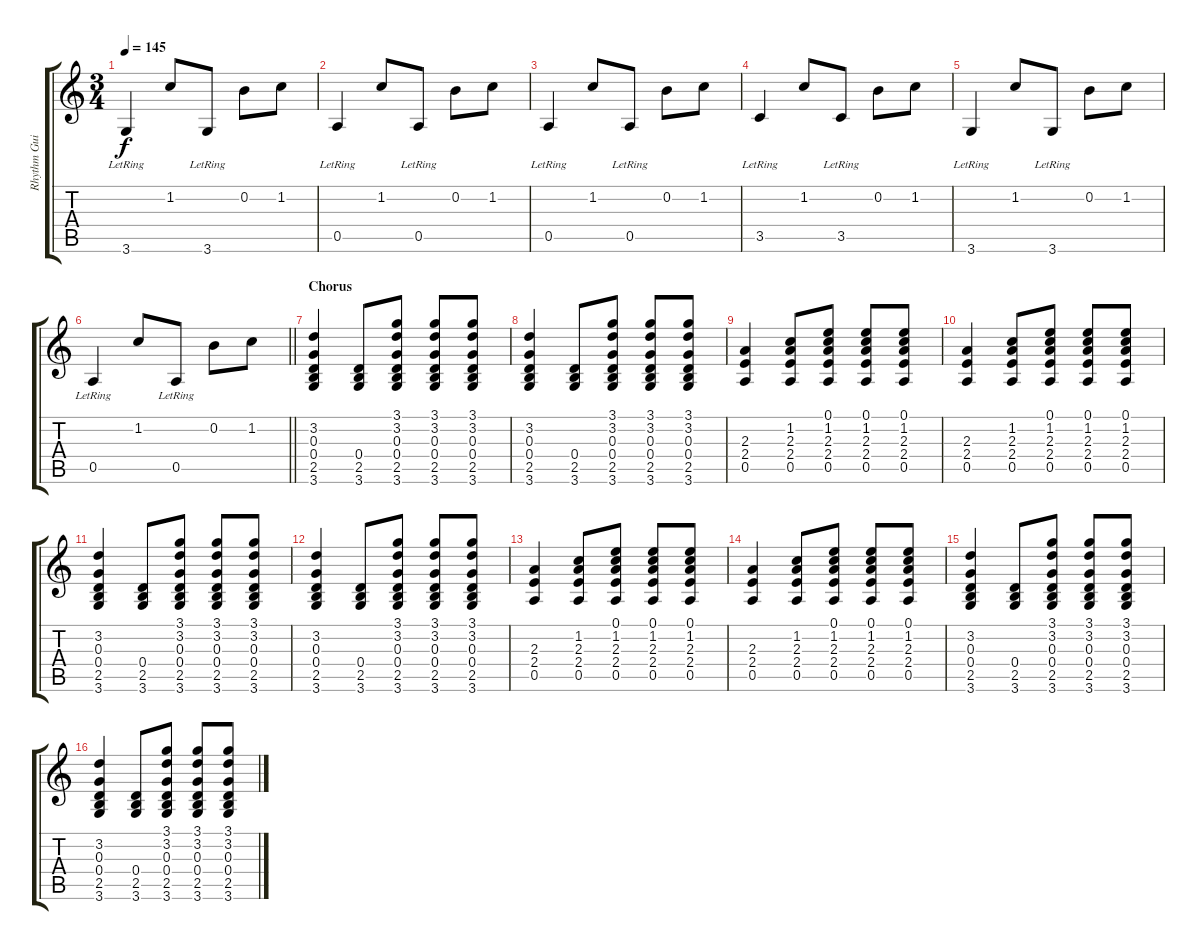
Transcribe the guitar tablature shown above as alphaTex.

\track ("Rhythm Guitar" "Rhythm Gui") {instrument acousticguitarsteel}
\staff {score tabs}
\tuning (E4 B3 G3 D3 A2 E2) {hide}
\ts (3 4)
\tempo 145
\clef g2
\ks c
3.6{lr}.4{dy f} 1.2.8 3.6{lr}.8 0.2.8 1.2.8 |
0.5{lr}.4 1.2.8 0.5{lr}.8 0.2.8 1.2.8 |
0.5{lr}.4 1.2.8 0.5{lr}.8 0.2.8 1.2.8 |
3.5{lr}.4 1.2.8 3.5{lr}.8 0.2.8 1.2.8 |
3.6{lr}.4 1.2.8 3.6{lr}.8 0.2.8 1.2.8 |
\barLineRight lightlight
0.5{lr}.4 1.2.8 0.5{lr}.8 0.2.8 1.2.8 |
\section ("" "Chorus")
(3.2 0.3 0.4 2.5 3.6).4 (0.4 2.5 3.6).8 (3.1 3.2 0.3 0.4 2.5 3.6).8 (3.1 3.2 0.3 0.4 2.5 3.6).8 (3.1 3.2 0.3 0.4 2.5 3.6).8 |
(3.2 0.3 0.4 2.5 3.6).4 (0.4 2.5 3.6).8 (3.1 3.2 0.3 0.4 2.5 3.6).8 (3.1 3.2 0.3 0.4 2.5 3.6).8 (3.1 3.2 0.3 0.4 2.5 3.6).8 |
(2.3 2.4 0.5).4 (1.2 2.3 2.4 0.5).8 (0.1 1.2 2.3 2.4 0.5).8 (0.1 1.2 2.3 2.4 0.5).8 (0.1 1.2 2.3 2.4 0.5).8 |
(2.3 2.4 0.5).4 (1.2 2.3 2.4 0.5).8 (0.1 1.2 2.3 2.4 0.5).8 (0.1 1.2 2.3 2.4 0.5).8 (0.1 1.2 2.3 2.4 0.5).8 |
(3.2 0.3 0.4 2.5 3.6).4 (0.4 2.5 3.6).8 (3.1 3.2 0.3 0.4 2.5 3.6).8 (3.1 3.2 0.3 0.4 2.5 3.6).8 (3.1 3.2 0.3 0.4 2.5 3.6).8 |
(3.2 0.3 0.4 2.5 3.6).4 (0.4 2.5 3.6).8 (3.1 3.2 0.3 0.4 2.5 3.6).8 (3.1 3.2 0.3 0.4 2.5 3.6).8 (3.1 3.2 0.3 0.4 2.5 3.6).8 |
(2.3 2.4 0.5).4 (1.2 2.3 2.4 0.5).8 (0.1 1.2 2.3 2.4 0.5).8 (0.1 1.2 2.3 2.4 0.5).8 (0.1 1.2 2.3 2.4 0.5).8 |
(2.3 2.4 0.5).4 (1.2 2.3 2.4 0.5).8 (0.1 1.2 2.3 2.4 0.5).8 (0.1 1.2 2.3 2.4 0.5).8 (0.1 1.2 2.3 2.4 0.5).8 |
(3.2 0.3 0.4 2.5 3.6).4 (0.4 2.5 3.6).8 (3.1 3.2 0.3 0.4 2.5 3.6).8 (3.1 3.2 0.3 0.4 2.5 3.6).8 (3.1 3.2 0.3 0.4 2.5 3.6).8 |
(3.2 0.3 0.4 2.5 3.6).4 (0.4 2.5 3.6).8 (3.1 3.2 0.3 0.4 2.5 3.6).8 (3.1 3.2 0.3 0.4 2.5 3.6).8 (3.1 3.2 0.3 0.4 2.5 3.6).8
